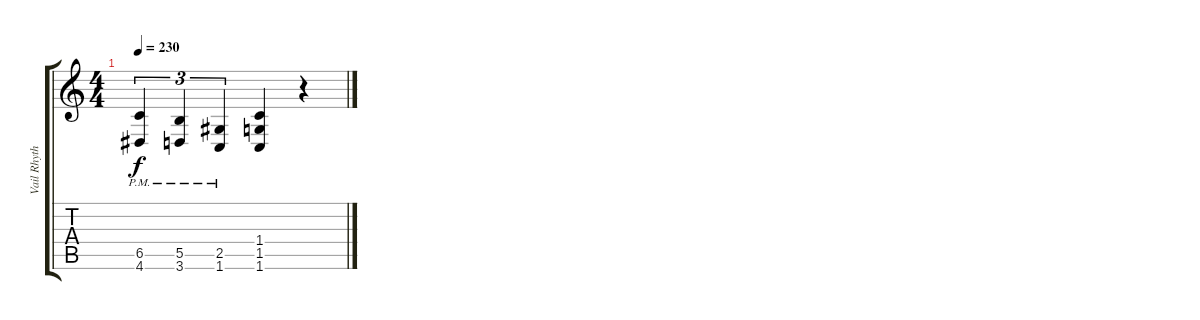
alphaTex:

\track ("Vail Rhythm" "Vail Rhyth") {instrument overdrivenguitar}
\staff {score tabs}
\tuning (Db4 Ab3 E3 B2 Gb2 B1) {hide}
\ts (4 4)
\tempo 230
\clef g2
\ks c
(6.5{pm} 4.6{pm}).4{tu (3 2) dy f} (5.5{pm} 3.6{pm}).4{tu (3 2)} (2.5{pm} 1.6{pm}).4{tu (3 2)} (1.4 1.5 1.6).4 r.4
